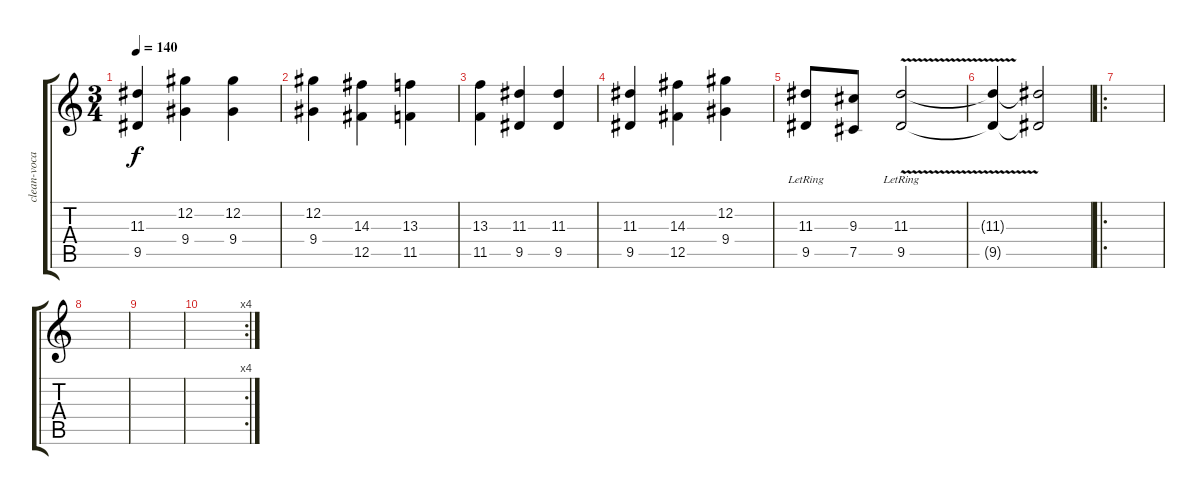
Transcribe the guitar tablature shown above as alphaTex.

\track ("clean-vocals" "clean-voca") {instrument overdrivenguitar}
\staff {score tabs}
\tuning (Db4 Ab3 E3 B2 Gb2 Db2) {hide}
\ts (3 4)
\tempo 140
\clef g2
\ks c
(11.3 9.5).4{dy f} (12.2 9.4).4 (12.2 9.4).4 |
(12.2 9.4).4 (14.3 12.5).4 (13.3 11.5).4 |
(13.3 11.5).4 (11.3 9.5).4 (11.3 9.5).4 |
(11.3 9.5).4 (14.3 12.5).4 (12.2 9.4).4 |
(11.3{lr} 9.5{lr}).8 (9.3 7.5).8 (11.3{v lr} 9.5{v lr}).2 |
(11.3{t} 9.5{t}).4 (11.3{t} 9.5{t}).2 |
\ro
|
|
|
\rc 4
